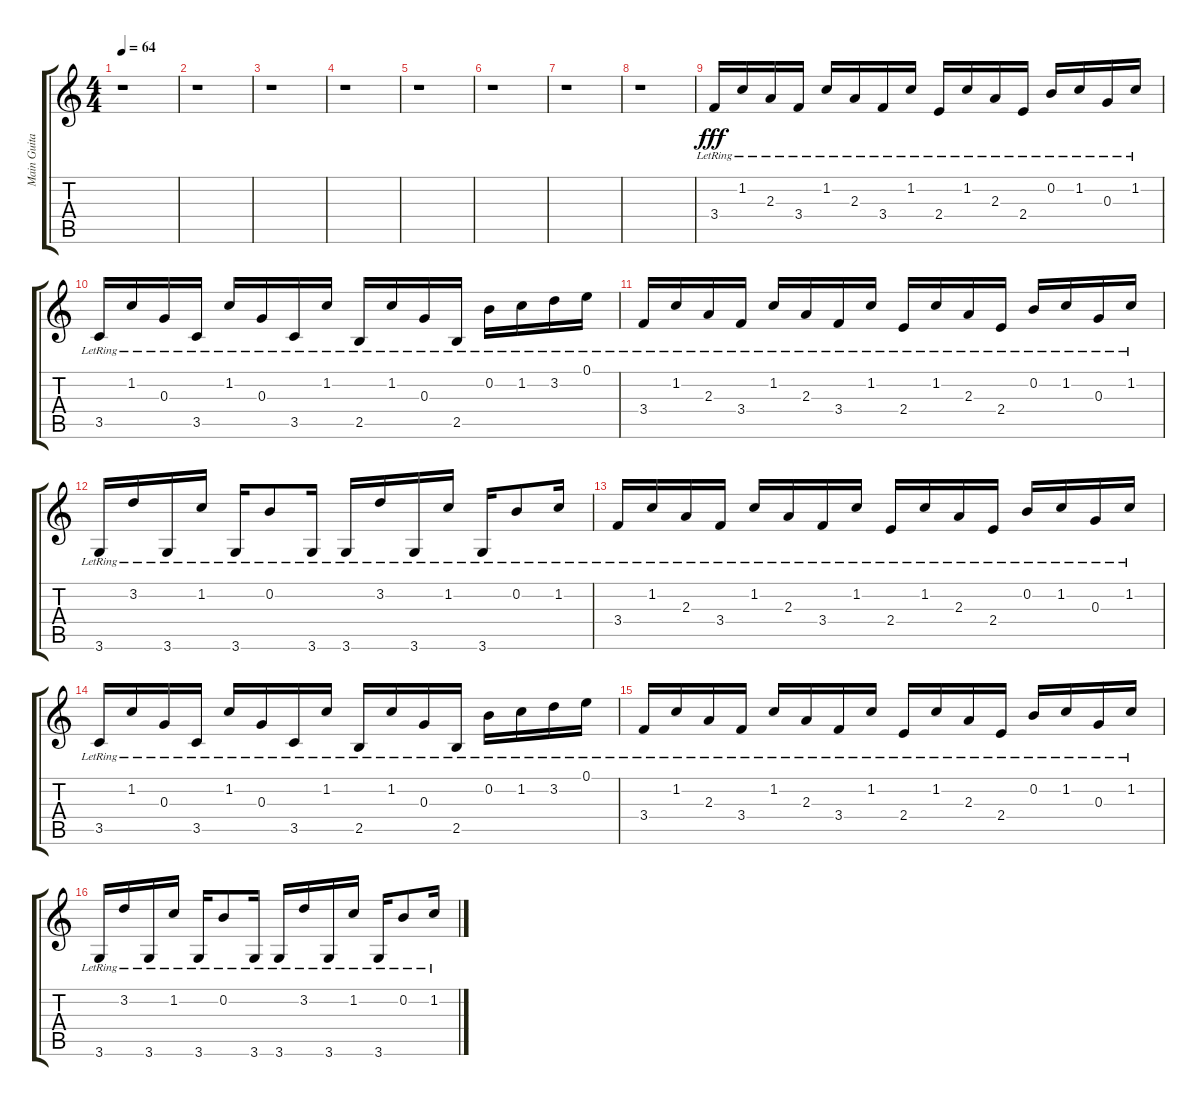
\track ("Main Guitar Track" "Main Guita") {instrument acousticguitarsteel}
\staff {score tabs}
\tuning (E4 B3 G3 D3 A2 E2) {hide}
\ts (4 4)
\tempo 64
\clef g2
\ks c
r.1{dy fff} |
r.1 |
r.1 |
r.1 |
r.1 |
r.1 |
r.1 |
r.1 |
3.4{lr}.16 1.2{lr}.16 2.3{lr}.16 3.4{lr}.16 1.2{lr}.16 2.3{lr}.16 3.4{lr}.16 1.2{lr}.16 2.4{lr}.16 1.2{lr}.16 2.3{lr}.16 2.4{lr}.16 0.2{lr}.16 1.2{lr}.16 0.3{lr}.16 1.2{lr}.16 |
3.5{lr}.16 1.2{lr}.16 0.3{lr}.16 3.5{lr}.16 1.2{lr}.16 0.3{lr}.16 3.5{lr}.16 1.2{lr}.16 2.5{lr}.16 1.2{lr}.16 0.3{lr}.16 2.5{lr}.16 0.2{lr}.16 1.2{lr}.16 3.2{lr}.16 0.1{lr}.16 |
3.4{lr}.16 1.2{lr}.16 2.3{lr}.16 3.4{lr}.16 1.2{lr}.16 2.3{lr}.16 3.4{lr}.16 1.2{lr}.16 2.4{lr}.16 1.2{lr}.16 2.3{lr}.16 2.4{lr}.16 0.2{lr}.16 1.2{lr}.16 0.3{lr}.16 1.2{lr}.16 |
3.6{lr}.16 3.2{lr}.16 3.6{lr}.16 1.2{lr}.16 3.6{lr}.16 0.2{lr}.8 3.6{lr}.16 3.6{lr}.16 3.2{lr}.16 3.6{lr}.16 1.2{lr}.16 3.6{lr}.16 0.2{lr}.8 1.2{lr}.16 |
3.4{lr}.16 1.2{lr}.16 2.3{lr}.16 3.4{lr}.16 1.2{lr}.16 2.3{lr}.16 3.4{lr}.16 1.2{lr}.16 2.4{lr}.16 1.2{lr}.16 2.3{lr}.16 2.4{lr}.16 0.2{lr}.16 1.2{lr}.16 0.3{lr}.16 1.2{lr}.16 |
3.5{lr}.16 1.2{lr}.16 0.3{lr}.16 3.5{lr}.16 1.2{lr}.16 0.3{lr}.16 3.5{lr}.16 1.2{lr}.16 2.5{lr}.16 1.2{lr}.16 0.3{lr}.16 2.5{lr}.16 0.2{lr}.16 1.2{lr}.16 3.2{lr}.16 0.1{lr}.16 |
3.4{lr}.16 1.2{lr}.16 2.3{lr}.16 3.4{lr}.16 1.2{lr}.16 2.3{lr}.16 3.4{lr}.16 1.2{lr}.16 2.4{lr}.16 1.2{lr}.16 2.3{lr}.16 2.4{lr}.16 0.2{lr}.16 1.2{lr}.16 0.3{lr}.16 1.2{lr}.16 |
3.6{lr}.16 3.2{lr}.16 3.6{lr}.16 1.2{lr}.16 3.6{lr}.16 0.2{lr}.8 3.6{lr}.16 3.6{lr}.16 3.2{lr}.16 3.6{lr}.16 1.2{lr}.16 3.6{lr}.16 0.2{lr}.8 1.2{lr}.16
